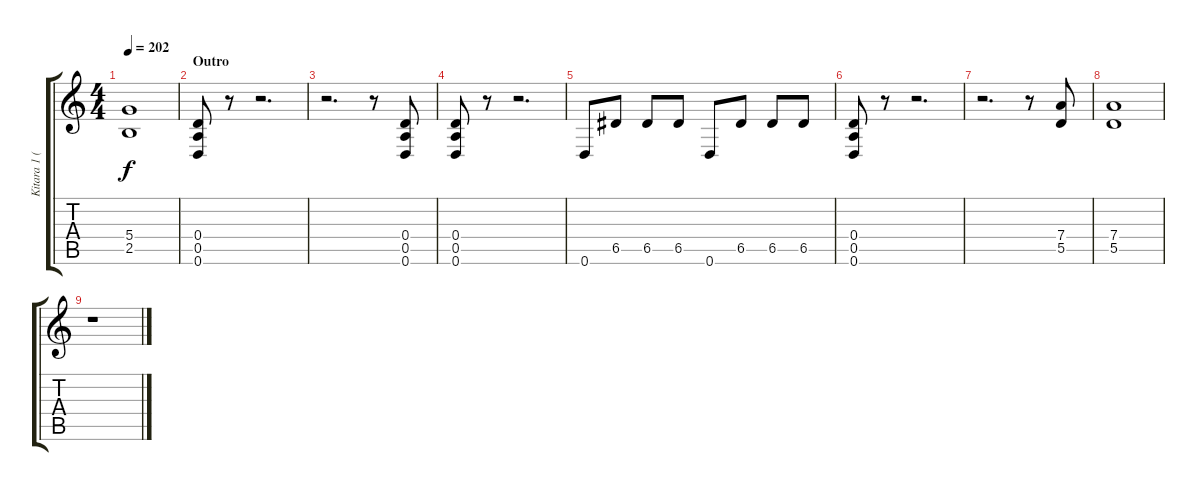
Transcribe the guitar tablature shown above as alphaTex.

\track ("Kitara 1 (Kuisma)" "Kitara 1 (") {instrument distortionguitar}
\staff {score tabs}
\tuning (E4 B3 G3 D3 A2 D2) {hide}
\ts (4 4)
\tempo 202
\clef g2
\ks c
(5.4 2.5).1{dy f} |
\section ("" "Outro")
(0.4 0.5 0.6).8 r.8 r.2{d} |
r.2{d} r.8 (0.4 0.5 0.6).8 |
(0.4 0.5 0.6).8 r.8 r.2{d} |
0.6.8 6.5.8 6.5.8 6.5.8 0.6.8 6.5.8 6.5.8 6.5.8 |
(0.4 0.5 0.6).8 r.8 r.2{d} |
r.2{d} r.8 (7.4 5.5).8 |
(7.4 5.5).1 |
r.1
